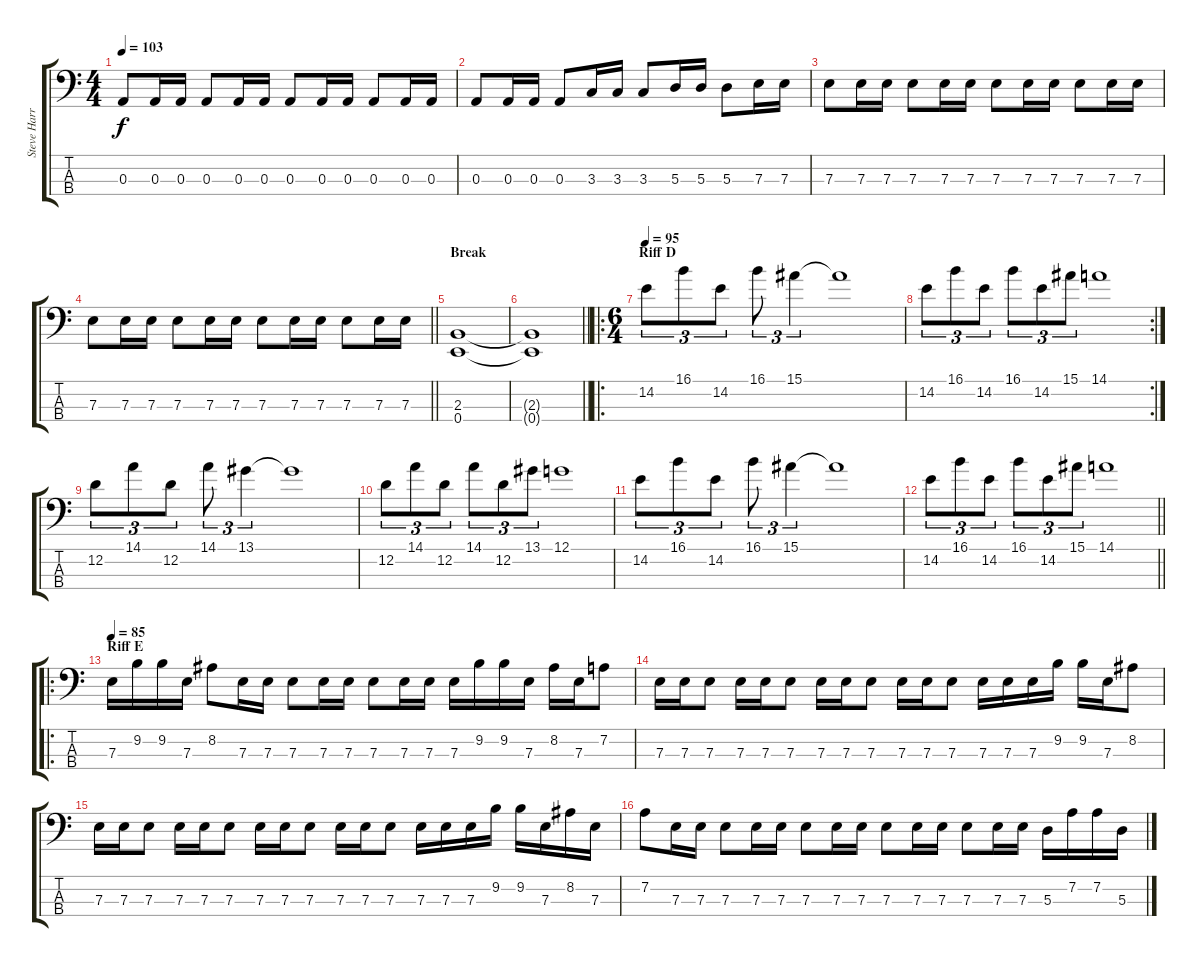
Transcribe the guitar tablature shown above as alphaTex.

\track ("Steve Harris" "Steve Harr") {instrument electricbassfinger}
\staff {score tabs}
\tuning (G2 D2 A1 E1) {hide}
\ts (4 4)
\tempo 103
\clef f4
\ks c
0.3.8{dy f} 0.3.16 0.3.16 0.3.8 0.3.16 0.3.16 0.3.8 0.3.16 0.3.16 0.3.8 0.3.16 0.3.16 |
0.3.8 0.3.16 0.3.16 0.3.8 3.3.16 3.3.16 3.3.8 5.3.16 5.3.16 5.3.8 7.3.16 7.3.16 |
7.3.8 7.3.16 7.3.16 7.3.8 7.3.16 7.3.16 7.3.8 7.3.16 7.3.16 7.3.8 7.3.16 7.3.16 |
\barLineRight lightlight
7.3.8 7.3.16 7.3.16 7.3.8 7.3.16 7.3.16 7.3.8 7.3.16 7.3.16 7.3.8 7.3.16 7.3.16 |
\section ("" "Break")
(2.3 0.4).1 |
\barLineRight lightlight
(2.3{t} 0.4{t}).1 |
\ro
\ts (6 4)
\section ("" "Riff D")
\tempo 95
14.2.8{tu (3 2)} 16.1.8{tu (3 2)} 14.2.8{tu (3 2)} 16.1.8{tu (3 2)} 15.1.4{tu (3 2)} 15.1{t}.1 |
\rc 2
14.2.8{tu (3 2)} 16.1.8{tu (3 2)} 14.2.8{tu (3 2)} 16.1.8{tu (3 2)} 14.2.8{tu (3 2)} 15.1.8{tu (3 2)} 14.1.1 |
12.2.8{tu (3 2)} 14.1.8{tu (3 2)} 12.2.8{tu (3 2)} 14.1.8{tu (3 2)} 13.1.4{tu (3 2)} 13.1{t}.1 |
12.2.8{tu (3 2)} 14.1.8{tu (3 2)} 12.2.8{tu (3 2)} 14.1.8{tu (3 2)} 12.2.8{tu (3 2)} 13.1.8{tu (3 2)} 12.1.1 |
14.2.8{tu (3 2)} 16.1.8{tu (3 2)} 14.2.8{tu (3 2)} 16.1.8{tu (3 2)} 15.1.4{tu (3 2)} 15.1{t}.1 |
\barLineRight lightlight
14.2.8{tu (3 2)} 16.1.8{tu (3 2)} 14.2.8{tu (3 2)} 16.1.8{tu (3 2)} 14.2.8{tu (3 2)} 15.1.8{tu (3 2)} 14.1.1 |
\ro
\section ("" "Riff E")
\tempo 85
7.3.16 9.2.16 9.2.16 7.3.16 8.2.8 7.3.16 7.3.16 7.3.8 7.3.16 7.3.16 7.3.8 7.3.16 7.3.16 7.3.16 9.2.16 9.2.16 7.3.16 8.2.16 7.3.16 7.2.8 |
7.3.16 7.3.16 7.3.8 7.3.16 7.3.16 7.3.8 7.3.16 7.3.16 7.3.8 7.3.16 7.3.16 7.3.8 7.3.16 7.3.16 7.3.16 9.2.16 9.2.16 7.3.16 8.2.8 |
7.3.16 7.3.16 7.3.8 7.3.16 7.3.16 7.3.8 7.3.16 7.3.16 7.3.8 7.3.16 7.3.16 7.3.8 7.3.16 7.3.16 7.3.16 9.2.16 9.2.16 7.3.16 8.2.16 7.3.16 |
7.2.8 7.3.16 7.3.16 7.3.8 7.3.16 7.3.16 7.3.8 7.3.16 7.3.16 7.3.8 7.3.16 7.3.16 7.3.8 7.3.16 7.3.16 5.3.16 7.2.16 7.2.16 5.3.16
